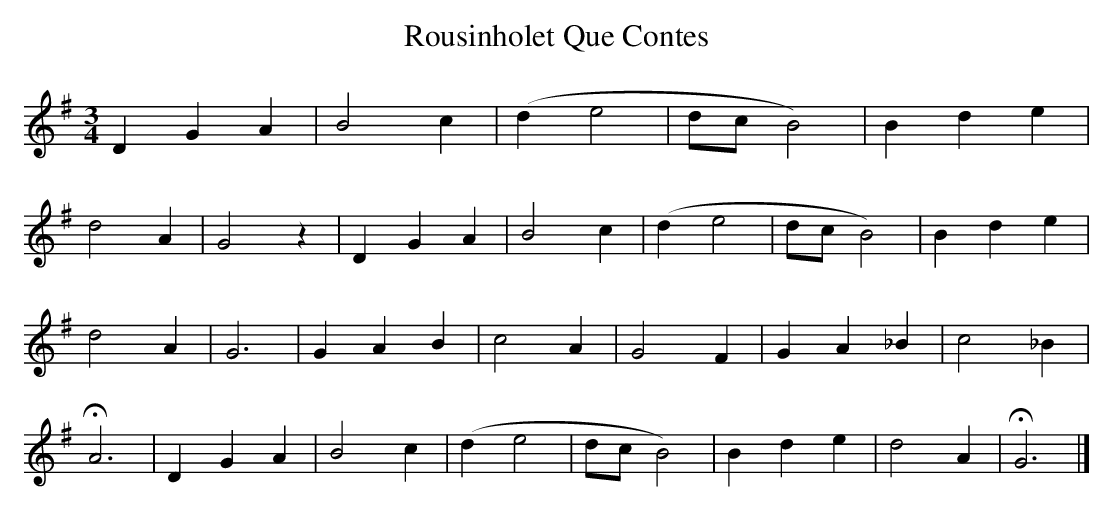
X:1
T:Rousinholet Que Contes
M:3/4
L:1/4
K:G
DGA | B2c | (d e2 | d/c/ B2) | Bde |
d2 A | G2 z | DGA | B2c | (d e2 | d/c/ B2) | Bde |
d2 A | G3 | GAB | c2 A | G2 F | GA _B | c2 _B |
!fermata!A3 | DGA | B2c | (d e2 | d/c/ B2) | Bde | d2A | !fermata! G3 |]
